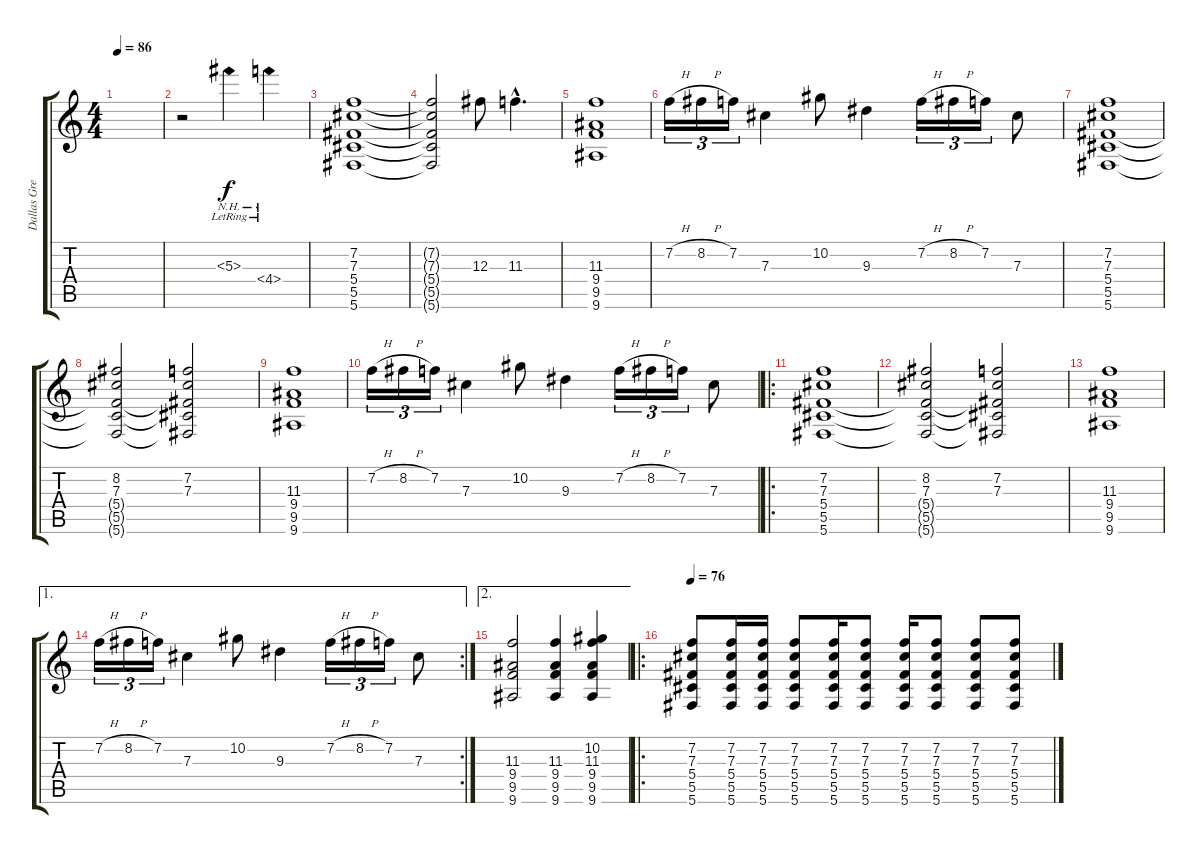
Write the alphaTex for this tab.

\track ("Dallas Green" "Dallas Gre") {instrument distortionguitar}
\staff {score tabs}
\tuning (Eb4 Bb3 Gb3 Db3 Ab2 Db2) {hide}
\ts (4 4)
\tempo 86
\clef g2
\ks c
|
r.2 5.3{nh lr}.4 4.4{nh lr}.4 |
(7.2 7.3 5.4 5.5 5.6).1 |
(7.2{t} 7.3{t} 5.4{t} 5.5{t} 5.6{t}).2 12.3.8 11.3{hac}.4{d} |
(11.3 9.4 9.5 9.6).1 |
7.2{h}.16{tu (3 2)} 8.2{h}.16{tu (3 2)} 7.2.16{tu (3 2)} 7.3.4 10.2.8 9.3.4 7.2{h}.16{tu (3 2)} 8.2{h}.16{tu (3 2)} 7.2.16{tu (3 2)} 7.3.8 |
(7.2 7.3 5.4 5.5 5.6).1 |
(8.2 7.3 5.4{t} 5.5{t} 5.6{t}).2 (7.2 7.3 5.4{t} 5.5{t} 5.6{t}).2 |
(11.3 9.4 9.5 9.6).1 |
7.2{h}.16{tu (3 2)} 8.2{h}.16{tu (3 2)} 7.2.16{tu (3 2)} 7.3.4 10.2.8 9.3.4 7.2{h}.16{tu (3 2)} 8.2{h}.16{tu (3 2)} 7.2.16{tu (3 2)} 7.3.8 |
\ro
(7.2 7.3 5.4 5.5 5.6).1 |
(8.2 7.3 5.4{t} 5.5{t} 5.6{t}).2 (7.2 7.3 5.4{t} 5.5{t} 5.6{t}).2 |
(11.3 9.4 9.5 9.6).1 |
\ae 1
\rc 2
7.2{h}.16{tu (3 2)} 8.2{h}.16{tu (3 2)} 7.2.16{tu (3 2)} 7.3.4 10.2.8 9.3.4 7.2{h}.16{tu (3 2)} 8.2{h}.16{tu (3 2)} 7.2.16{tu (3 2)} 7.3.8 |
\ae 2
(11.3 9.4 9.5 9.6).2 (11.3 9.4 9.5 9.6).4 (10.2 11.3 9.4 9.5 9.6).4 |
\ro
\tempo 76
(7.2 7.3 5.4 5.5 5.6).8 (7.2 7.3 5.4 5.5 5.6).16 (7.2 7.3 5.4 5.5 5.6).16 (7.2 7.3 5.4 5.5 5.6).8 (7.2 7.3 5.4 5.5 5.6).16 (7.2 7.3 5.4 5.5 5.6).8 (7.2 7.3 5.4 5.5 5.6).16 (7.2 7.3 5.4 5.5 5.6).8 (7.2 7.3 5.4 5.5 5.6).8 (7.2 7.3 5.4 5.5 5.6).8
